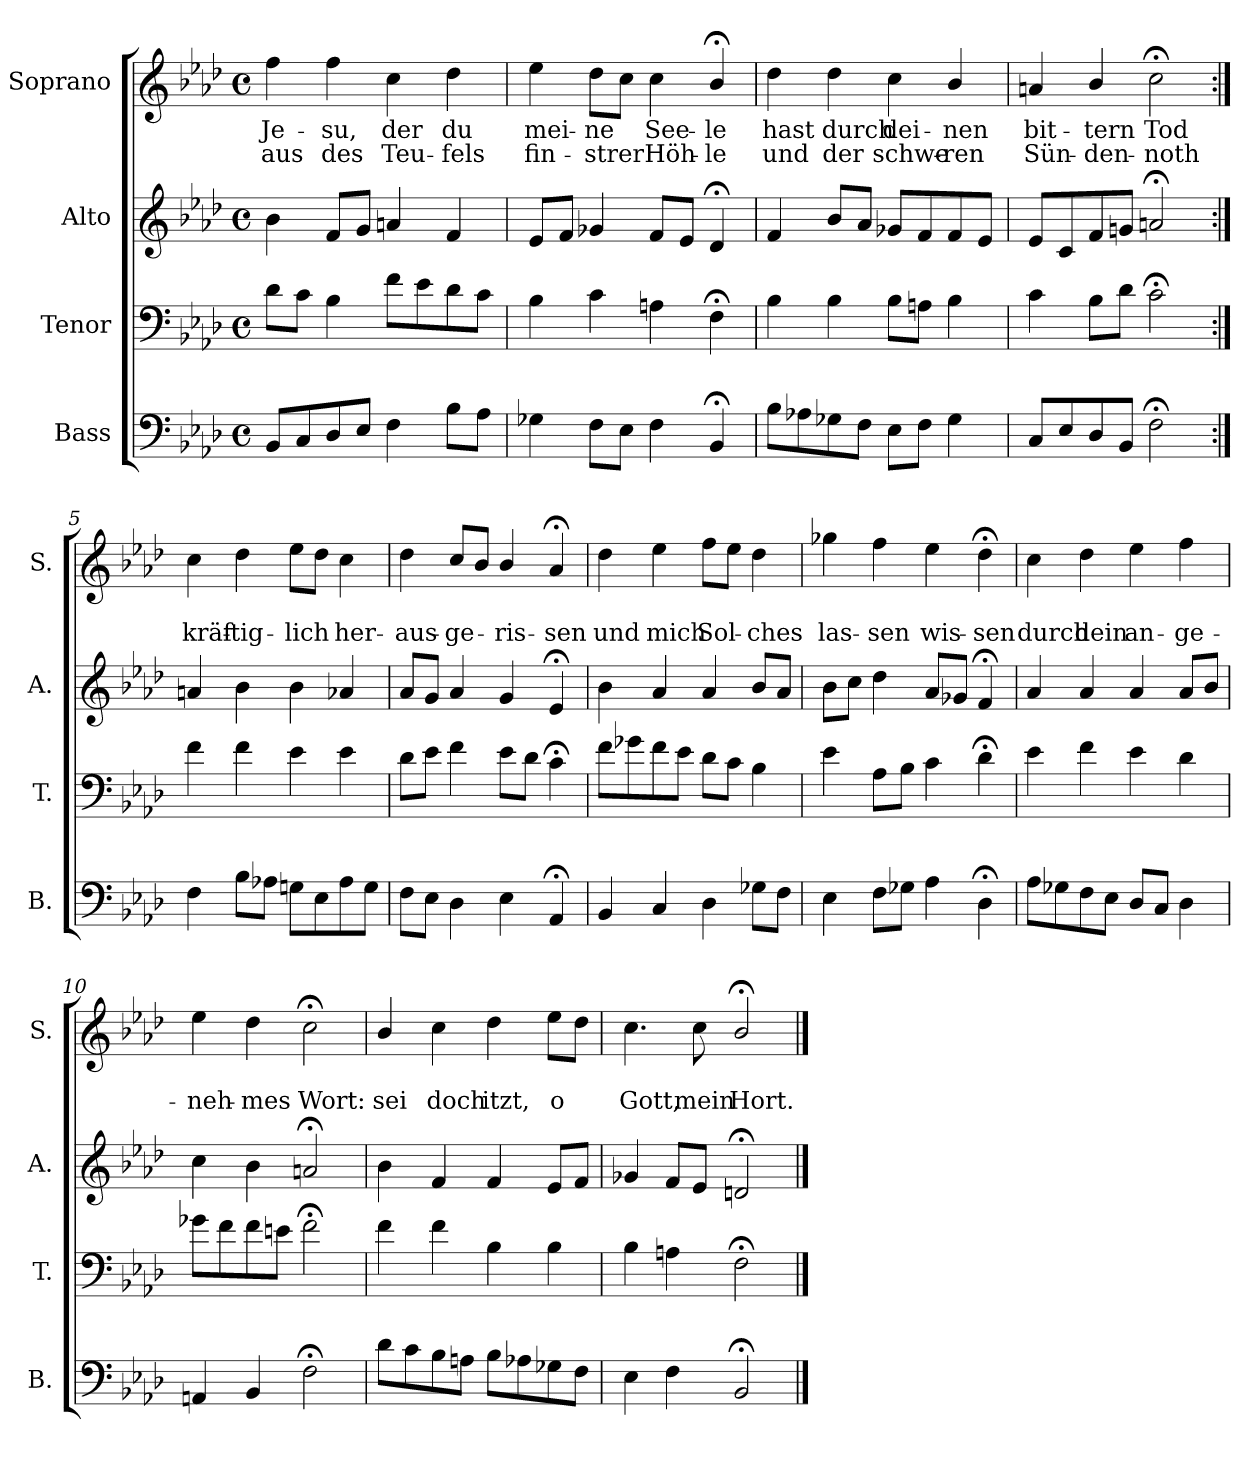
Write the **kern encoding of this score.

**kern	**kern	**kern	**kern	**text	**text
*part4	*part3	*part2	*part1	*part1	*part1
*staff4	*staff3	*staff2	*staff1	*staff1	*staff1
*I"Bass	*I"Tenor	*I"Alto	*I"Soprano	*	*
*I'B.	*I'T.	*I'A.	*I'S.	*	*
*clefF4	*clefF4	*clefG2	*clefG2	*	*
*k[b-e-a-d-]	*k[b-e-a-d-]	*k[b-e-a-d-]	*k[b-e-a-d-]	*	*
*A-:	*A-:	*A-:	*f:	*	*
*M4/4	*M4/4	*M4/4	*M4/4	*	*
*met(c)	*met(c)	*met(c)	*met(c)	*	*
=1	=1	=1	=1	=1	=1
!	!	!	!	!LO:LY:b	!LO:LY:b
8BB-/L	8d-\L	4b-\	4ff\	Je-	aus
8C/	8c\J	.	.	.	.
!	!	!	!	!LO:LY:b	!LO:LY:b
8D-/	4B-\	8f/L	4ff\	-su,	des
8E-/J	.	8g/J	.	.	.
!	!	!	!	!LO:LY:b	!LO:LY:b
4F\	8f\L	4an/	4cc\	der	Teu-
.	8e-\	.	.	.	.
!	!	!	!	!LO:LY:b	!LO:LY:b
8B-\L	8d-\	4f/	4dd-\	du	-fels
8A-\J	8c\J	.	.	.	.
=2	=2	=2	=2	=2	=2
!	!	!	!	!LO:LY:b	!LO:LY:b
4G-X\	4B-\	8e-/L	4ee-\	mei-	fin-
.	.	8f/J	.	.	.
!	!	!	!	!LO:LY:b	!LO:LY:b
8F\L	4c\	4g-X/	8dd-\L	-ne	-strer
8E-\J	.	.	8cc\J	.	.
!	!	!	!	!LO:LY:b	!LO:LY:b
4F\	4An\	8f/L	4cc\	See-	Höh-
.	.	8e-/J	.	.	.
!	!	!	!	!LO:LY:b	!LO:LY:b
4BB-;</	4F;<\	4d-;</	4b-;</	-le	-le
=3	=3	=3	=3	=3	=3
!	!	!	!	!LO:LY:b	!LO:LY:b
8B-\L	4B-\	4f/	4dd-\	hast	und
8A-X\	.	.	.	.	.
!	!	!	!	!LO:LY:b	!LO:LY:b
8G-X\	4B-\	8b-/L	4dd-\	durch	der
8F\J	.	8a-/J	.	.	.
!	!	!	!	!LO:LY:b	!LO:LY:b
8E-\L	8B-\L	8g-X/L	4cc\	dei-	schwe-
8F\J	8An\J	8f/	.	.	.
!	!	!	!	!LO:LY:b	!LO:LY:b
4G-\	4B-\	8f/	4b-/	-nen	-ren
.	.	8e-/J	.	.	.
=4	=4	=4	=4	=4	=4
!	!	!	!	!LO:LY:b	!LO:LY:b
8C/L	4c\	8e-/L	4an/	bit-	Sün-
8E-/	.	8c/	.	.	.
!	!	!	!	!LO:LY:b	!LO:LY:b
8D-/	8B-\L	8f/	4b-/	-tern	-den-
8BB-/J	8d-\J	8gn/J	.	.	.
!	!	!	!	!LO:LY:b	!LO:LY:b
2F;<\	2c;<\	2an;</	2cc;<\	Tod	-noth
!!LO:LB:g=z
=5:|!	=5:|!	=5:|!	=5:|!	=5:|!	=5:|!
!	!	!	!	!	!LO:LY:b
4F\	4f\	4an/	4cc\	.	kräf-
!	!	!	!	!	!LO:LY:b
8B-\L	4f\	4b-\	4dd-\	.	-tig-
8A-X\J	.	.	.	.	.
!	!	!	!	!	!LO:LY:b
8Gn\L	4e-\	4b-\	8ee-\L	.	-lich
8E-\	.	.	8dd-\J	.	.
!	!	!	!	!	!LO:LY:b
8A-\	4e-\	4a-X/	4cc\	.	her-
8G\J	.	.	.	.	.
=6	=6	=6	=6	=6	=6
!	!	!	!	!	!LO:LY:b
8F\L	8d-\L	8a-/L	4dd-\	.	-aus-
8E-\J	8e-\J	8g/J	.	.	.
!	!	!	!	!	!LO:LY:b
4D-\	4f\	4a-/	8cc/L	.	-ge-
.	.	.	8b-/J	.	.
!	!	!	!	!	!LO:LY:b
4E-\	8e-\L	4g/	4b-/	.	-ris-
.	8d-\J	.	.	.	.
!	!	!	!	!	!LO:LY:b
4AA-;</	4c;<\	4e-;</	4a-;</	.	-sen
=7	=7	=7	=7	=7	=7
!	!	!	!	!	!LO:LY:b
4BB-/	8f\L	4b-\	4dd-\	.	und
.	8g-X\	.	.	.	.
!	!	!	!	!	!LO:LY:b
4C/	8f\	4a-/	4ee-\	.	mich
.	8e-\J	.	.	.	.
!	!	!	!	!	!LO:LY:b
4D-\	8d-\L	4a-/	8ff\L	.	Sol-
.	8c\J	.	8ee-\J	.	.
!	!	!	!	!	!LO:LY:b
8G-X\L	4B-\	8b-/L	4dd-\	.	-ches
8F\J	.	8a-/J	.	.	.
=8	=8	=8	=8	=8	=8
!	!	!	!	!	!LO:LY:b
4E-\	4e-\	8b-\L	4gg-X\	.	las-
.	.	8cc\J	.	.	.
!	!	!	!	!	!LO:LY:b
8F\L	8A-\L	4dd-\	4ff\	.	-sen
8G-X\J	8B-\J	.	.	.	.
!	!	!	!	!	!LO:LY:b
4A-\	4c\	8a-/L	4ee-\	.	wis-
.	.	8g-X/J	.	.	.
!	!	!	!	!	!LO:LY:b
4D-;<\	4d-;<\	4f;</	4dd-;<\	.	-sen
!!LO:PB:g=z
=9	=9	=9	=9	=9	=9
!	!	!	!	!	!LO:LY:b
8A-\L	4e-\	4a-/	4cc\	.	durch
8G-X\	.	.	.	.	.
!	!	!	!	!	!LO:LY:b
8F\	4f\	4a-/	4dd-\	.	dein
8E-\J	.	.	.	.	.
!	!	!	!	!	!LO:LY:b
8D-/L	4e-\	4a-/	4ee-\	.	an-
8C/J	.	.	.	.	.
!	!	!	!	!	!LO:LY:b
4D-\	4d-\	8a-/L	4ff\	.	-ge-
.	.	8b-/J	.	.	.
=10	=10	=10	=10	=10	=10
!	!	!	!	!	!LO:LY:b
4AAn/	8g-X\L	4cc\	4ee-\	.	-neh-
.	8f\	.	.	.	.
!	!	!	!	!	!LO:LY:b
4BB-/	8f\	4b-\	4dd-\	.	-mes
.	8en\J	.	.	.	.
!	!	!	!	!	!LO:LY:b
2F;<\	2f;<\	2an;</	2cc;<\	.	Wort:
=11	=11	=11	=11	=11	=11
!	!	!	!	!	!LO:LY:b
8d-\L	4f\	4b-\	4b-/	.	sei
8c\	.	.	.	.	.
!	!	!	!	!	!LO:LY:b
8B-\	4f\	4f/	4cc\	.	doch
8An\J	.	.	.	.	.
!	!	!	!	!	!LO:LY:b
8B-\L	4B-\	4f/	4dd-\	.	itzt,
8A-X\	.	.	.	.	.
!	!	!	!	!	!LO:LY:b
8G-X\	4B-\	8e-/L	8ee-\L	.	o
8F\J	.	8f/J	8dd-\J	.	.
=12	=12	=12	=12	=12	=12
!	!	!	!	!	!LO:LY:b
4E-\	4B-\	4g-X/	4.cc\	.	Gott,
4F\	4An\	8f/L	.	.	.
!	!	!	!	!	!LO:LY:b
.	.	8e-/J	8cc\	.	mein
!	!	!	!	!	!LO:LY:b
2BB-;</	2F;<\	2dn;</	2b-;</	.	Hort.
==	==	==	==	==	==
*-	*-	*-	*-	*-	*-
